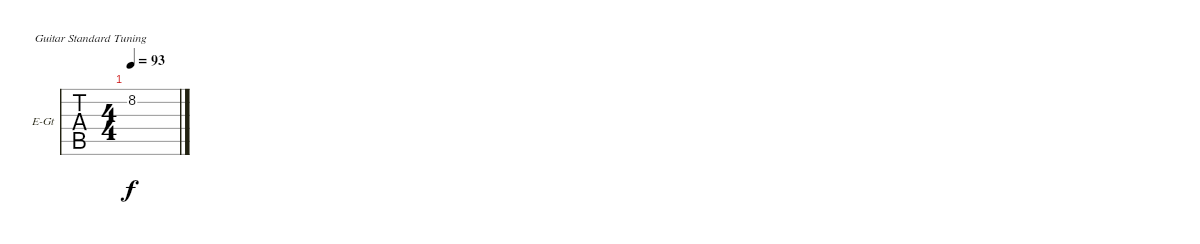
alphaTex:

\bracketExtendMode groupsimilarinstruments
\firstSystemTrackNameOrientation horizontal
\otherSystemsTrackNameOrientation horizontal
\track ("Guitare 1 Sat" "E-Gt") {instrument distortionguitar}
\staff {tabs}
\tuning (E4 B3 G3 D3 A2 E2)
\ts (4 4)
\tempo 93
\clef g2
\ks c
8.2{be (hold 0 0 60 0) t}.1{dy f}
